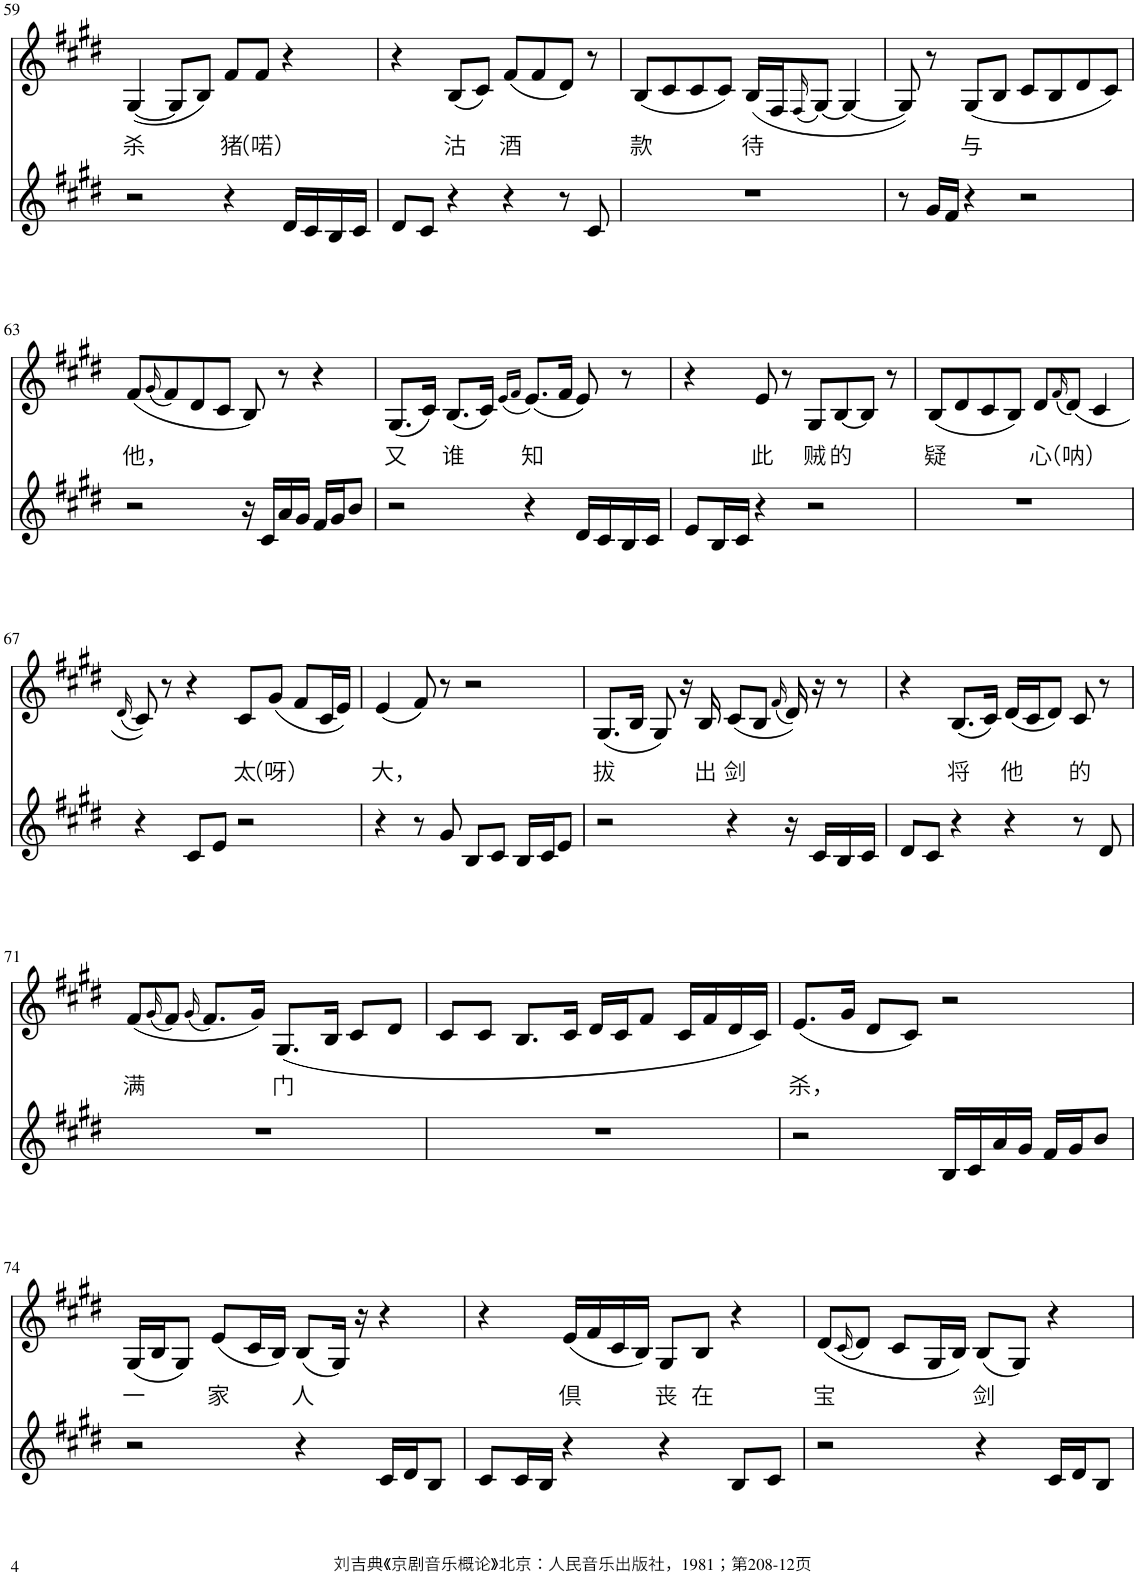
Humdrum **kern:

**kern	**kern	**text
*part2	*part1	*part1
*staff2	*staff1	*staff1
*I"Piano	*I"Piano	*
*I'Pno	*I'Pno	*
!!LO:PB:g=z
*clefG2	*clefG2	*
*k[f#c#g#d#]	*k[f#c#g#d#]	*
*M4/4	*M4/4	*
=59	=59	=59
!	!	!LO:LY:b
2r	([4G#/	杀
.	8G#/L]	.
.	8B/J)	.
!	!	!LO:LY:b
4r	8f#/L	猪
!	!	!LO:LY:b
.	8f#/J	（喏）
16d#/LL	4r	.
16c#/	.	.
16B/	.	.
16c#/JJ	.	.
=60	=60	=60
8d#/L	4r	.
8c#/J	.	.
!	!	!LO:LY:b
4r	(8B/L	沽
.	8c#/J)	.
!	!	!LO:LY:b
4r	(8f#/L	酒
.	8f#/	.
8r	8d#/J)	.
8c#/	8r	.
=61	=61	=61
!	!	!LO:LY:b
1r	(8B/L	款
.	8c#/	.
.	8c#/	.
.	8c#/J)	.
!	!	!LO:LY:b
.	(16B/LL	待
.	16F#/J	.
.	(16qF#/	.
.	[8G#/J)	.
.	4G#/_	.
=62	=62	=62
8r	8G#/])	.
16g#/LL	8r	.
16f#/JJ	.	.
!	!	!LO:LY:b
4r	(8G#/L	与
.	8B/J	.
2r	8c#/L	.
.	8B/	.
.	8d#/	.
.	8c#/J)	.
!!LO:LB:g=z
=63	=63	=63
!	!	!LO:LY:b
2r	(8f#/L	他，
.	(16qg#/	.
.	8f#/)	.
.	8d#/	.
.	8c#/J	.
16r	8B/)	.
16c#/LL	.	.
16a/	8r	.
16g#/JJ	.	.
16f#/LL	4r	.
16g#/J	.	.
8b/J	.	.
=64	=64	=64
!	!	!LO:LY:b
2r	(8.G#/L	又
.	16c#/Jk)	.
!	!	!LO:LY:b
.	(8.B/L	谁
.	16c#/Jk)	.
.	(16qe/LL	.
.	16qf#/JJ	.
!	!	!LO:LY:b
4r	(8.e/L)	知
.	16f#/Jk	.
16d#/LL	8e/)	.
16c#/	.	.
16B/	8r	.
16c#/JJ	.	.
=65	=65	=65
8e/L	4r	.
16B/L	.	.
16c#/JJ	.	.
!	!	!LO:LY:b
4r	8e/	此
.	8r	.
!	!	!LO:LY:b
2r	8G#/L	贼
!	!	!LO:LY:b
.	[8B/	的
.	8B/J]	.
.	8r	.
=66	=66	=66
!	!	!LO:LY:b
1r	(8B/L	疑
.	8d#/	.
.	8c#/	.
.	8B/J)	.
!	!	!LO:LY:b
.	8d#/L	心
.	(16qf#/	.
!	!	!LO:LY:b
.	(8d#/J)	（呐）
.	4c#/	.
!!LO:LB:g=z
=67	=67	=67
.	(16qd#/	.
4r	8c#/))	.
.	8r	.
8c#/L	4r	.
8e/J	.	.
!	!	!LO:LY:b
2r	8c#/L	太
!	!	!LO:LY:b
.	(8g#/J	（呀）
.	8f#/L	.
.	16c#/L	.
.	16e/JJ)	.
=68	=68	=68
!	!	!LO:LY:b
4r	(4e/	大，
8r	8f#/)	.
8g#/	8r	.
8B/L	2r	.
8c#/J	.	.
16B/LL	.	.
16c#/J	.	.
8e/J	.	.
=69	=69	=69
!	!	!LO:LY:b
2r	(8.G#/L	拔
.	16B/Jk	.
.	8G#/)	.
.	16r	.
!	!	!LO:LY:b
.	16B/	出
!	!	!LO:LY:b
4r	(8c#/L	剑
.	8B/J	.
.	(16qf#/	.
16r	16d#/))	.
16c#/LL	16r	.
16B/	8r	.
16c#/JJ	.	.
=70	=70	=70
8d#/L	4r	.
8c#/J	.	.
!	!	!LO:LY:b
4r	(8.B/L	将
.	16c#/Jk)	.
!	!	!LO:LY:b
4r	(16d#/LL	他
.	16c#/J	.
.	8d#/J)	.
!	!	!LO:LY:b
8r	8c#/	的
8d#/	8r	.
!!LO:LB:g=z
=71	=71	=71
!	!	!LO:LY:b
1r	(8f#/L	满
.	(16qg#/	.
.	8f#/J)	.
.	(16qg#/	.
.	8.f#/L)	.
.	16g#/Jk)	.
!	!	!LO:LY:b
.	(8.G#/L	门
.	16B/Jk	.
.	8c#/L	.
.	8d#/J	.
=72	=72	=72
1r	8c#/L	.
.	8c#/J	.
.	8.B/L	.
.	16c#/Jk	.
.	16d#/LL	.
.	16c#/J	.
.	8f#/J	.
.	16c#/LL	.
.	16f#/	.
.	16d#/	.
.	16c#/JJ)	.
=73	=73	=73
!	!	!LO:LY:b
2r	(8.e/L	杀，
.	16g#/Jk	.
.	8d#/L	.
.	8c#/J)	.
16B/LL	2r	.
16c#/	.	.
16a/	.	.
16g#/JJ	.	.
16f#/LL	.	.
16g#/J	.	.
8b/J	.	.
!!LO:LB:g=z
=74	=74	=74
!	!	!LO:LY:b
2r	(16G#/LL	一
.	16B/J	.
.	8G#/J)	.
!	!	!LO:LY:b
.	(8e/L	家
.	16c#/L	.
.	16B/JJ)	.
!	!	!LO:LY:b
4r	(8B/L	人
.	16G#/Jk)	.
.	16r	.
16c#/LL	4r	.
16d#/J	.	.
8B/J	.	.
=75	=75	=75
8c#/L	4r	.
16c#/L	.	.
16B/JJ	.	.
!	!	!LO:LY:b
4r	(16e/LL	倶
.	16f#/	.
.	16c#/	.
.	16B/JJ)	.
!	!	!LO:LY:b
4r	8G#/L	丧
!	!	!LO:LY:b
.	8B/J	在
8B/L	4r	.
8c#/J	.	.
=76	=76	=76
!	!	!LO:LY:b
2r	(8d#/L	宝
.	(16qc#/	.
.	8d#/J)	.
.	8c#/L	.
.	16G#/L	.
.	16B/JJ)	.
!	!	!LO:LY:b
4r	(8B/L	剑
.	8G#/J)	.
16c#/LL	4r	.
16d#/J	.	.
8B/J	.	.
=	=	=
*-	*-	*-
